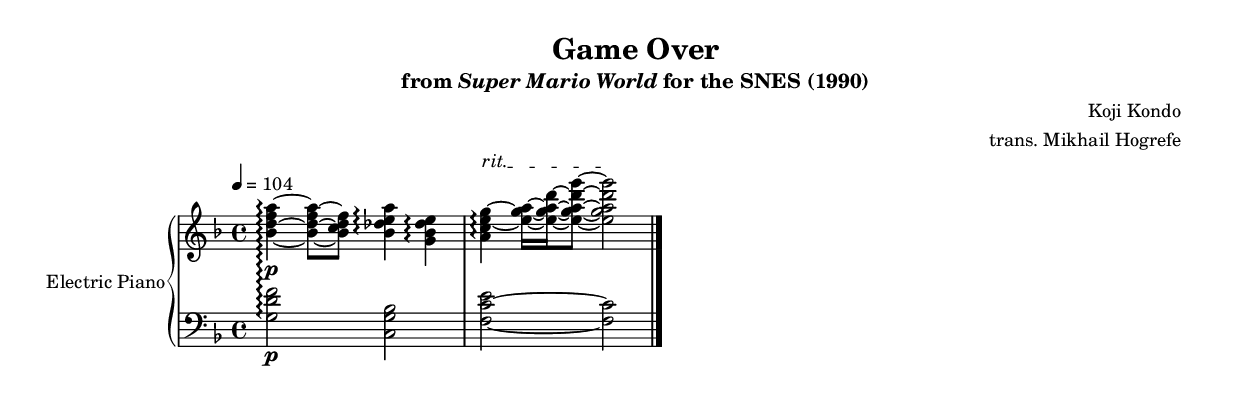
\version "2.24.3"
#(set-global-staff-size 16)

\paper {
  left-margin = 0.6\in
}

\book {
    \header {
        title = "Game Over"
        subtitle = \markup { "from" {\italic "Super Mario World"} "for the SNES (1990)" }
        composer = "Koji Kondo"
        arranger = "trans. Mikhail Hogrefe"
    }

    \score {
        {
            \new PianoStaff <<
                \set PianoStaff.instrumentName = "Electric Piano"
                \set PianoStaff.shortInstrumentName = "El. Pno."  
                \new Staff \relative c'' {                 
                        
\key f \major
\tempo 4 = 104
\set PianoStaff.connectArpeggios = ##t
<bes~ d~ f a~>4\arpeggio\p <bes~ d~ f~ a>8 <bes c d f> \set PianoStaff.connectArpeggios = ##f <bes des e a>4\arpeggio <g bes des e>\arpeggio |
\override TextSpanner.bound-details.left.text = "rit."
<a c e~ g~>4\startTextSpan\arpeggio <e' g a>16 ~ <e g a d> ~ <e g a d g>8 ~ 2\stopTextSpan |
                }

                \new Staff \relative c' {                 
\key f \major
\clef bass
<g d' f>2\arpeggio\p <c, g' bes> |
<f~ c'~ e> <f c'> |
\bar "|."
                }
            >>
        }
        \layout {
            \context {
                \Staff
                \RemoveEmptyStaves
            }
            \context {
                \DrumStaff
                \RemoveEmptyStaves
            }
        }
    }
}
